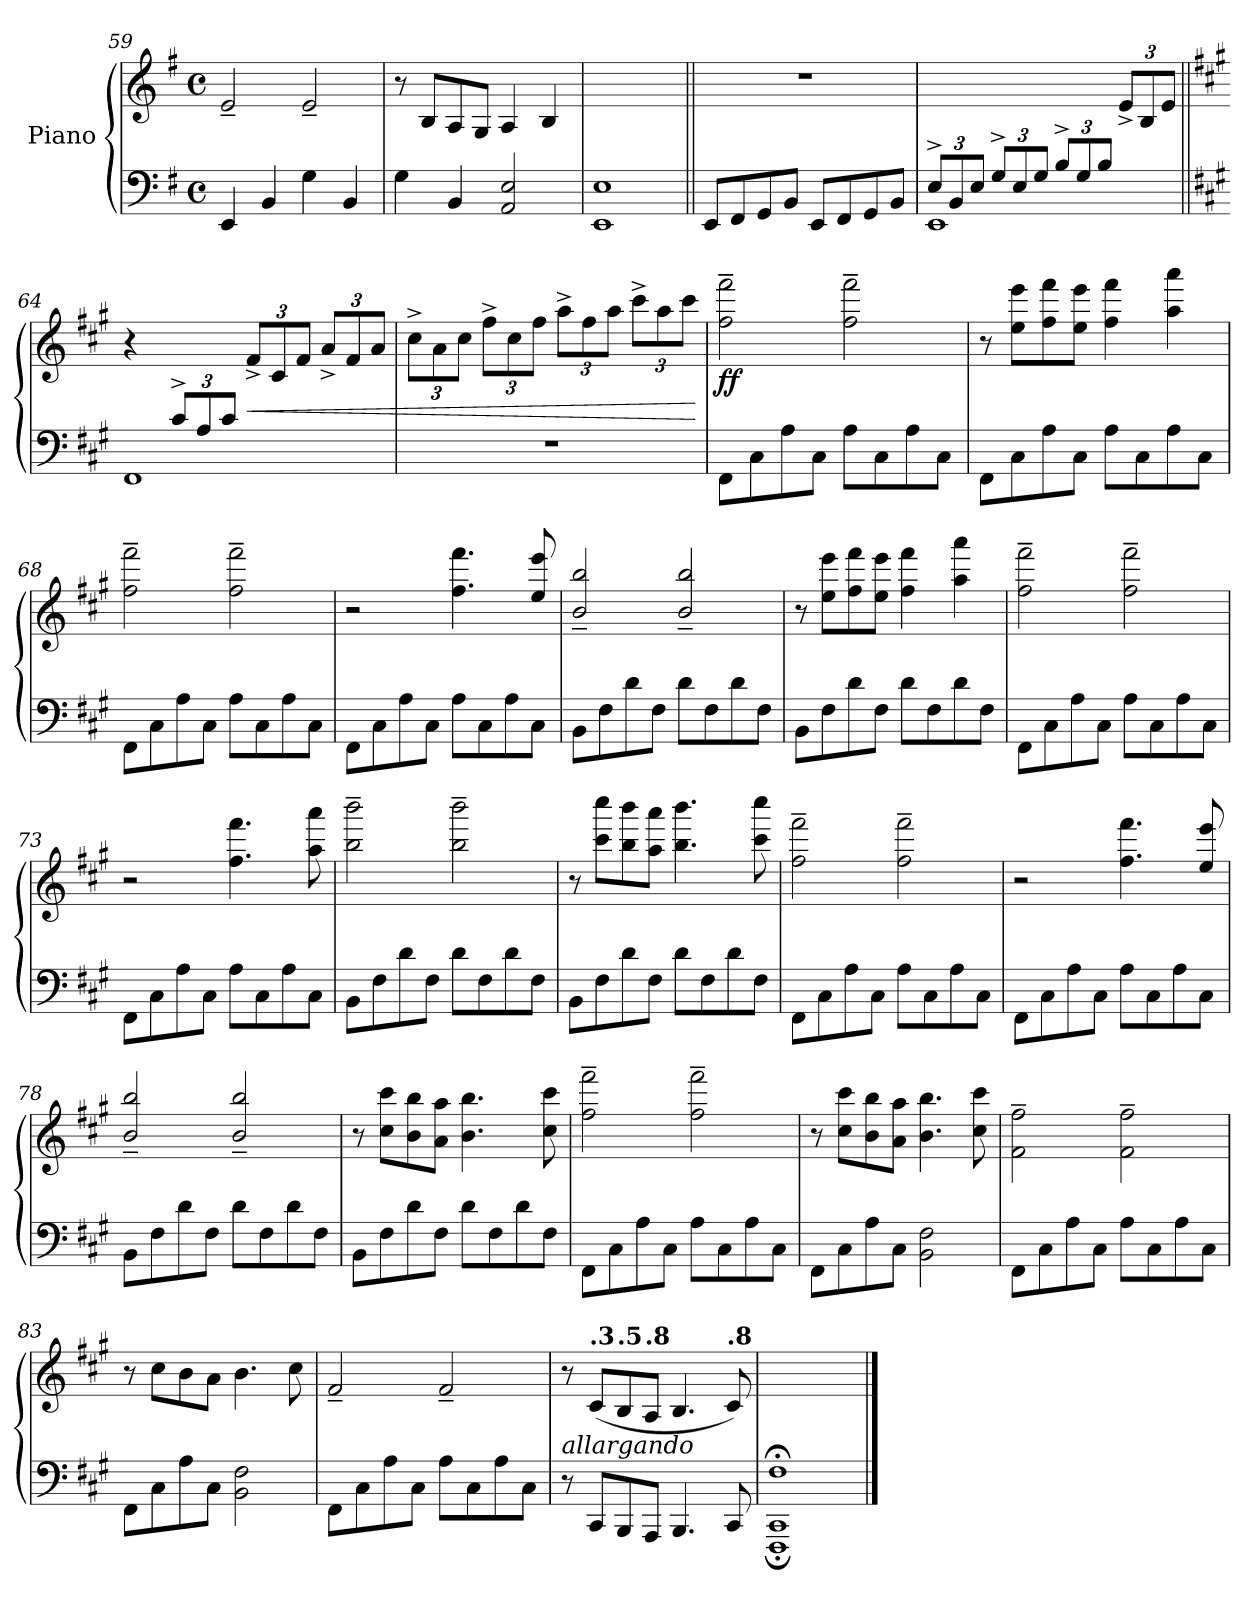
**kern	**kern	**dynam
*part1	*part1	*part1
*staff2	*staff1	*staff1/2
*I"Piano	*	*
*clefF4	*clefG2	*
*k[f#]	*k[f#]	*
*e:	*e:	*
*M4/4	*M4/4	*
*met(c)	*met(c)	*
=59	=59	=59
4EE/	2e~/	.
4BB/	.	.
4G\	2e~/	.
4BB/	.	.
=60	=60	=60
4G\	8r	.
.	8B/L	.
4BB/	8A/	.
.	8G/J	.
2AA/ 2E/	4A/	.
.	4B/	.
=61	=61	=61
*^	*	*
1E	1EE	1ryy	.
*v	*v	*	*
=62||	=62||	=62||
8EE/L	1r	.
8FF#/	.	.
8GG/	.	.
8BB/J	.	.
8EE/L	.	.
8FF#/	.	.
8GG/	.	.
8BB/J	.	.
=63	=63	=63
*Xbrackettup	*	*
*^	*	*
12E^/L	1EE	2.ryy	.
12BB/	.	.	.
12E/J	.	.	.
12G^/L	.	.	.
12E/	.	.	.
12G/J	.	.	.
12B^/L	.	.	.
12G/	.	.	.
12B/J	.	.	.
*	*	*Xbrackettup	*
4ryy	.	12e^/L	.
.	.	12B/	.
.	.	12e/J	.
!!LO:PB:g=z
=64||	=64||	=64||	=64||
*k[f#c#g#]	*	*k[f#c#g#]	*
*f#:	*	*f#:	*
4ryy	1FF#	4r	.
12c#^/L	.	4ryy	.
12A/	.	.	.
12c#/J	.	.	.
!	!	!	!LO:HP:b
2ryy	.	12f#^/L	<
.	.	12c#/	.
.	.	12f#/J	.
.	.	12a^/L	.
.	.	12f#/	.
.	.	12a/J	.
*v	*v	*	*
=65	=65	=65
1r	12cc#^\L	.
.	12a\	.
.	12cc#\J	.
.	12ff#^\L	.
.	12cc#\	.
.	12ff#\J	.
.	12aa^\L	.
.	12ff#\	.
.	12aa\J	.
.	12ccc#^\L	.
.	12aa\	.
.	12ccc#\J	.
.	.	[
=66	=66	=66
!	!	!LO:DY:b
8FF#\L	2ff#\~ 2fff#\~	ff
8C#\	.	.
8A\	.	.
8C#\J	.	.
8A\L	2ff#\~ 2fff#\~	.
8C#\	.	.
8A\	.	.
8C#\J	.	.
=67	=67	=67
8FF#\L	8r	.
8C#\	8ee\ 8eee\L	.
8A\	8ff#\ 8fff#\	.
8C#\J	8ee\ 8eee\J	.
8A\L	4ff#\ 4fff#\	.
8C#\	.	.
8A\	4aa\ 4aaa\	.
8C#\J	.	.
=68	=68	=68
8FF#\L	2ff#\~ 2fff#\~	.
8C#\	.	.
8A\	.	.
8C#\J	.	.
8A\L	2ff#\~ 2fff#\~	.
8C#\	.	.
8A\	.	.
8C#\J	.	.
!!LO:LB:g=z
=69	=69	=69
8FF#\L	2r	.
8C#\	.	.
8A\	.	.
8C#\J	.	.
8A\L	4.ff#\ 4.fff#\	.
8C#\	.	.
8A\	.	.
8C#\J	8ee/ 8eee/	.
=70	=70	=70
8BB\L	2b/~ 2bb/~	.
8F#\	.	.
8d\	.	.
8F#\J	.	.
8d\L	2b/~ 2bb/~	.
8F#\	.	.
8d\	.	.
8F#\J	.	.
=71	=71	=71
8BB\L	8r	.
8F#\	8ee\ 8eee\L	.
8d\	8ff#\ 8fff#\	.
8F#\J	8ee\ 8eee\J	.
8d\L	4ff#\ 4fff#\	.
8F#\	.	.
8d\	4aa\ 4aaa\	.
8F#\J	.	.
=72	=72	=72
8FF#\L	2ff#\~ 2fff#\~	.
8C#\	.	.
8A\	.	.
8C#\J	.	.
8A\L	2ff#\~ 2fff#\~	.
8C#\	.	.
8A\	.	.
8C#\J	.	.
=73	=73	=73
8FF#\L	2r	.
8C#\	.	.
8A\	.	.
8C#\J	.	.
8A\L	4.ff#\ 4.fff#\	.
8C#\	.	.
8A\	.	.
8C#\J	8aa\ 8aaa\	.
=74	=74	=74
8BB\L	2bb\~ 2bbb\~	.
8F#\	.	.
8d\	.	.
8F#\J	.	.
8d\L	2bb\~ 2bbb\~	.
8F#\	.	.
8d\	.	.
8F#\J	.	.
!!LO:LB:g=z
=75	=75	=75
8BB\L	8r	.
8F#\	8ccc#\ 8cccc#\L	.
8d\	8bb\ 8bbb\	.
8F#\J	8aa\ 8aaa\J	.
8d\L	4.bb\ 4.bbb\	.
8F#\	.	.
8d\	.	.
8F#\J	8ccc#\ 8cccc#\	.
=76	=76	=76
8FF#\L	2ff#\~ 2fff#\~	.
8C#\	.	.
8A\	.	.
8C#\J	.	.
8A\L	2ff#\~ 2fff#\~	.
8C#\	.	.
8A\	.	.
8C#\J	.	.
=77	=77	=77
8FF#\L	2r	.
8C#\	.	.
8A\	.	.
8C#\J	.	.
8A\L	4.ff#\ 4.fff#\	.
8C#\	.	.
8A\	.	.
8C#\J	8ee/ 8eee/	.
=78	=78	=78
8BB\L	2b/~ 2bb/~	.
8F#\	.	.
8d\	.	.
8F#\J	.	.
8d\L	2b/~ 2bb/~	.
8F#\	.	.
8d\	.	.
8F#\J	.	.
=79	=79	=79
8BB\L	8r	.
8F#\	8cc#\ 8ccc#\L	.
8d\	8b\ 8bb\	.
8F#\J	8a\ 8aa\J	.
8d\L	4.b\ 4.bb\	.
8F#\	.	.
8d\	.	.
8F#\J	8cc#\ 8ccc#\	.
!!LO:LB:g=z
=80	=80	=80
8FF#\L	2ff#\~ 2fff#\~	.
8C#\	.	.
8A\	.	.
8C#\J	.	.
8A\L	2ff#\~ 2fff#\~	.
8C#\	.	.
8A\	.	.
8C#\J	.	.
=81	=81	=81
8FF#\L	8r	.
8C#\	8cc#\ 8ccc#\L	.
8A\	8b\ 8bb\	.
8C#\J	8a\ 8aa\J	.
2BB\ 2F#\	4.b\ 4.bb\	.
.	8cc#\ 8ccc#\	.
=82	=82	=82
8FF#\L	2f#\~ 2ff#\~	.
8C#\	.	.
8A\	.	.
8C#\J	.	.
8A\L	2f#\~ 2ff#\~	.
8C#\	.	.
8A\	.	.
8C#\J	.	.
=83	=83	=83
8FF#\L	8r	.
8C#\	8cc#\L	.
8A\	8b\	.
8C#\J	8a\J	.
2BB\ 2F#\	4.b\	.
.	8cc#\	.
=84	=84	=84
8FF#\L	2f#~/	.
8C#\	.	.
8A\	.	.
8C#\J	.	.
8A\L	2f#~/	.
8C#\	.	.
8A\	.	.
8C#\J	.	.
=85	=85	=85
*	*MM90	*
!	!LO:TX:b:i:t=allargando	!
8r	8r	.
*	*MM86	*
!	!LO:TX:a:B:t=.3	!
8CC#/L	(<8c#/L	.
*	*MM82	*
!	!LO:TX:a:B:t=.5	!
8BBB/	8B/	.
*	*MM78	*
!	!LO:TX:a:B:t=.8	!
8AAA/J	8A/J	.
*	*MM75	*
4.BBB/	4.B/	.
*	*MM63	*
!	!LO:TX:a:B:t=.8	!
8CC#/	8c#/)	.
!!LO:LB:g=z
=86	=86	=86
*	*MM60	*
*^	*	*
1F#;<	1FFF#;< 1CC#;<	1ryy	.
*v	*v	*	*
==	==	==
*-	*-	*-
